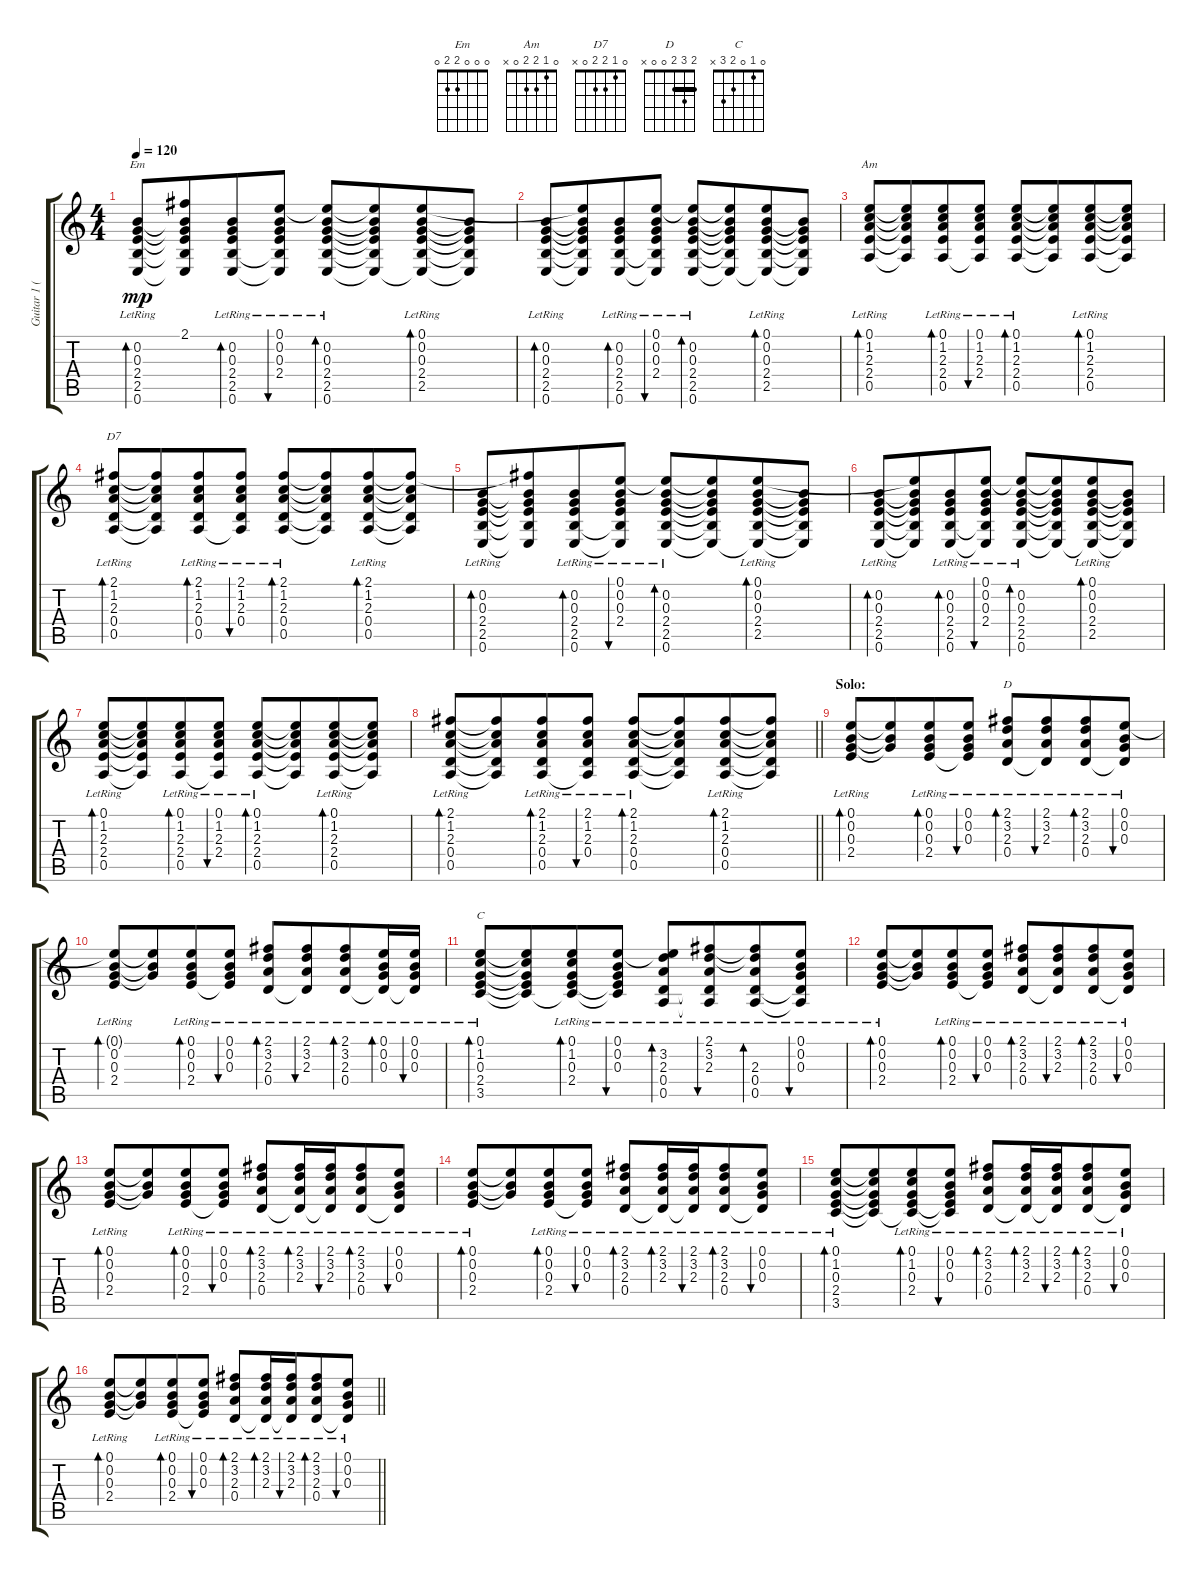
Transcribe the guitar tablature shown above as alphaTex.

\track ("Guitar 1 (Ruythm)" "Guitar 1 (") {instrument acousticguitarsteel}
\staff {score tabs}
\tuning (E4 B3 G3 D3 A2 E2) {hide}
\chord ("Em" 0 0 0 2 2 0)
\chord ("Am" 0 1 2 2 0 x)
\chord ("D7" 0 1 2 2 0 x)
\chord ("D" 2 3 2 0 0 x) {barre 2}
\chord ("C" 0 1 0 2 3 x)
\ts (4 4)
\tempo 120
\clef g2
\ks c
(0.2{lr} 0.3{lr} 2.4{lr} 2.5{lr} 0.6{lr}).8{bd 120 ch "Em" dy mp} (2.1{t} 0.2{t} 0.3{t} 2.4{t} 2.5{t} 0.6{t}).8{beam merge} (0.2{lr} 0.3{lr} 2.4{lr} 2.5{lr} 0.6{lr}).8{bd 120} (0.1{lr} 0.2{lr} 0.3{lr} 2.4{lr} 2.5{t} 0.6{t}).8{bu 120} (0.1{t} 0.2{lr} 0.3{lr} 2.4{lr} 2.5{lr} 0.6{lr}).8{bd 120} (0.1{t} 0.2{t} 0.3{t} 2.4{t} 2.5{t} 0.6{t}).8{beam merge} (0.1 0.2{lr} 0.3{lr} 2.4{lr} 2.5{lr} 0.6{t}).8{bd 120} (0.2{t} 0.3{t} 2.4{t} 2.5{t} 0.6{t}).8 |
(0.2{lr} 0.3{lr} 2.4{lr} 2.5{lr} 0.6{lr}).8{bd 120} (0.1{t} 0.2{t} 0.3{t} 2.4{t} 2.5{t} 0.6{t}).8{beam merge} (0.2{lr} 0.3{lr} 2.4{lr} 2.5{lr} 0.6{lr}).8{bd 120} (0.1{lr} 0.2{lr} 0.3{lr} 2.4{lr} 2.5{t} 0.6{t}).8{bu 120} (0.1{t} 0.2{lr} 0.3{lr} 2.4{lr} 2.5{lr} 0.6{lr}).8{bd 120} (0.1{t} 0.2{t} 0.3{t} 2.4{t} 2.5{t} 0.6{t}).8{beam merge} (0.1 0.2{lr} 0.3{lr} 2.4{lr} 2.5{lr} 0.6{t}).8{bd 120} (0.2{t} 0.3{t} 2.4{t} 2.5{t} 0.6{t}).8 |
(0.1{lr} 1.2{lr} 2.3{lr} 2.4{lr} 0.5{lr}).8{bd 120 ch "Am"} (0.1{t} 1.2{t} 2.3{t} 2.4{t} 0.5{t}).8{beam merge} (0.1{lr} 1.2{lr} 2.3{lr} 2.4{lr} 0.5{lr}).8{bd 120} (0.1{lr} 1.2{lr} 2.3{lr} 2.4{lr} 0.5{t}).8{bu 120} (0.1{lr} 1.2{lr} 2.3{lr} 2.4{lr} 0.5{lr}).8{bd 120} (0.1{t} 1.2{t} 2.3{t} 2.4{t} 0.5{t}).8{beam merge} (0.1{lr} 1.2{lr} 2.3{lr} 2.4{lr} 0.5{lr}).8{bd 120} (0.1{t} 1.2{t} 2.3{t} 2.4{t} 0.5{t}).8 |
(2.1{lr} 1.2{lr} 2.3{lr} 0.4{lr} 0.5{lr}).8{bd 120 ch "D7"} (2.1{t} 1.2{t} 2.3{t} 0.4{t} 0.5{t}).8{beam merge} (2.1{lr} 1.2{lr} 2.3{lr} 0.4{lr} 0.5{lr}).8{bd 120} (2.1{lr} 1.2{lr} 2.3{lr} 0.4{lr} 0.5{t}).8{bu 120} (2.1{lr} 1.2{lr} 2.3{lr} 0.4{lr} 0.5{lr}).8{bd 120} (2.1{t} 1.2{t} 2.3{t} 0.4{t} 0.5{t}).8{beam merge} (2.1{lr} 1.2{lr} 2.3{lr} 0.4{lr} 0.5{lr}).8{bd 120} (2.1{t} 1.2{t} 2.3{t} 0.4{t} 0.5{t}).8 |
(0.2{lr} 0.3{lr} 2.4{lr} 2.5{lr} 0.6{lr}).8{bd 120} (2.1{t} 0.2{t} 0.3{t} 2.4{t} 2.5{t} 0.6{t}).8{beam merge} (0.2{lr} 0.3{lr} 2.4{lr} 2.5{lr} 0.6{lr}).8{bd 120} (0.1{lr} 0.2{lr} 0.3{lr} 2.4{lr} 2.5{t} 0.6{t}).8{bu 120} (0.1{t} 0.2{lr} 0.3{lr} 2.4{lr} 2.5{lr} 0.6{lr}).8{bd 120} (0.1{t} 0.2{t} 0.3{t} 2.4{t} 2.5{t} 0.6{t}).8{beam merge} (0.1 0.2{lr} 0.3{lr} 2.4{lr} 2.5{lr} 0.6{t}).8{bd 120} (0.2{t} 0.3{t} 2.4{t} 2.5{t} 0.6{t}).8 |
(0.2{lr} 0.3{lr} 2.4{lr} 2.5{lr} 0.6{lr}).8{bd 120} (0.1{t} 0.2{t} 0.3{t} 2.4{t} 2.5{t} 0.6{t}).8{beam merge} (0.2{lr} 0.3{lr} 2.4{lr} 2.5{lr} 0.6{lr}).8{bd 120} (0.1{lr} 0.2{lr} 0.3{lr} 2.4{lr} 2.5{t} 0.6{t}).8{bu 120} (0.1{t} 0.2{lr} 0.3{lr} 2.4{lr} 2.5{lr} 0.6{lr}).8{bd 120} (0.1{t} 0.2{t} 0.3{t} 2.4{t} 2.5{t} 0.6{t}).8{beam merge} (0.1 0.2{lr} 0.3{lr} 2.4{lr} 2.5{lr} 0.6{t}).8{bd 120} (0.2{t} 0.3{t} 2.4{t} 2.5{t} 0.6{t}).8 |
(0.1{lr} 1.2{lr} 2.3{lr} 2.4{lr} 0.5{lr}).8{bd 120} (0.1{t} 1.2{t} 2.3{t} 2.4{t} 0.5{t}).8{beam merge} (0.1{lr} 1.2{lr} 2.3{lr} 2.4{lr} 0.5{lr}).8{bd 120} (0.1{lr} 1.2{lr} 2.3{lr} 2.4{lr} 0.5{t}).8{bu 120} (0.1{lr} 1.2{lr} 2.3{lr} 2.4{lr} 0.5{lr}).8{bd 120} (0.1{t} 1.2{t} 2.3{t} 2.4{t} 0.5{t}).8{beam merge} (0.1{lr} 1.2{lr} 2.3{lr} 2.4{lr} 0.5{lr}).8{bd 120} (0.1{t} 1.2{t} 2.3{t} 2.4{t} 0.5{t}).8 |
\barLineRight lightlight
(2.1{lr} 1.2{lr} 2.3{lr} 0.4{lr} 0.5{lr}).8{bd 120} (2.1{t} 1.2{t} 2.3{t} 0.4{t} 0.5{t}).8{beam merge} (2.1{lr} 1.2{lr} 2.3{lr} 0.4{lr} 0.5{lr}).8{bd 120} (2.1{lr} 1.2{lr} 2.3{lr} 0.4{lr} 0.5{t}).8{bu 120} (2.1{lr} 1.2{lr} 2.3{lr} 0.4{lr} 0.5{lr}).8{bd 120} (2.1{t} 1.2{t} 2.3{t} 0.4{t} 0.5{t}).8{beam merge} (2.1{lr} 1.2{lr} 2.3{lr} 0.4{lr} 0.5{lr}).8{bd 120} (2.1{t} 1.2{t} 2.3{t} 0.4{t} 0.5{t}).8 |
\section ("" "Solo:")
(0.1{lr} 0.2{lr} 0.3{lr} 2.4{lr}).8{bd 120} (0.1{t} 0.2{t} 0.3{t}).8{beam merge} (0.1{lr} 0.2{lr} 0.3{lr} 2.4{lr}).8{bd 120} (0.1{lr} 0.2{lr} 0.3{lr} 2.4{t}).8{bu 120} (2.1{lr} 3.2{lr} 2.3{lr} 0.4{lr}).8{bd 120 ch "D"} (2.1{lr} 3.2{lr} 2.3{lr} 0.4{t}).8{bu 120 beam merge} (2.1{lr} 3.2{lr} 2.3{lr} 0.4{lr}).8{bd 120} (0.1{lr} 0.2{lr} 0.3{lr} 0.4{t}).8{bu 120} |
(0.1{t} 0.2{lr} 0.3{lr} 2.4{lr}).8{bd 120} (0.1{t} 0.2{t} 0.3{t}).8{beam merge} (0.1{lr} 0.2{lr} 0.3{lr} 2.4{lr}).8{bd 120} (0.1{lr} 0.2{lr} 0.3{lr} 2.4{t}).8{bu 120} (2.1{lr} 3.2{lr} 2.3{lr} 0.4{lr}).8{bd 120} (2.1{lr} 3.2{lr} 2.3{lr} 0.4{t}).8{bu 120 beam merge} (2.1{lr} 3.2{lr} 2.3{lr} 0.4{lr}).8{bd 120} (0.1{lr} 0.2{lr} 0.3{lr} 0.4{t}).16{bd 120} (0.1{lr} 0.2{lr} 0.3{lr} 0.4{t}).16{bu 120} |
(0.1{lr} 1.2{lr} 0.3{lr} 2.4{lr} 3.5{lr}).8{bd 120 ch "C"} (0.1{t} 1.2{t} 0.3{t} 2.4{t} 3.5{t}).8{beam merge} (0.1{lr} 1.2{lr} 0.3{lr} 2.4{lr} 3.5{t}).8{bd 120} (0.1{lr} 0.2{lr} 0.3{lr} 2.4{t} 3.5{t}).8{bu 120} (0.1{t} 3.2{lr} 2.3{lr} 0.4{lr} 0.5{lr}).8{bd 120} (2.1{lr} 3.2{lr} 2.3{lr} 0.4{t} 0.5{t}).8{bu 120 beam merge} (2.1{t} 3.2{t} 2.3{lr} 0.4{lr} 0.5{lr}).8{bd 120} (0.1{lr} 0.2{lr} 0.3{lr} 0.4{t} 0.5{t}).8{bu 120} |
(0.1{lr} 0.2{lr} 0.3{lr} 2.4{lr}).8{bd 120} (0.1{t} 0.2{t} 0.3{t}).8{beam merge} (0.1{lr} 0.2{lr} 0.3{lr} 2.4{lr}).8{bd 120} (0.1{lr} 0.2{lr} 0.3{lr} 2.4{t}).8{bu 120} (2.1{lr} 3.2{lr} 2.3{lr} 0.4{lr}).8{bd 120} (2.1{lr} 3.2{lr} 2.3{lr} 0.4{t}).8{bu 120 beam merge} (2.1{lr} 3.2{lr} 2.3{lr} 0.4{lr}).8{bd 120} (0.1{lr} 0.2{lr} 0.3{lr} 0.4{t}).8{bu 120} |
(0.1{lr} 0.2{lr} 0.3{lr} 2.4{lr}).8{bd 120} (0.1{t} 0.2{t} 0.3{t}).8{beam merge} (0.1{lr} 0.2{lr} 0.3{lr} 2.4{lr}).8{bd 120} (0.1{lr} 0.2{lr} 0.3{lr} 2.4{t}).8{bu 120} (2.1{lr} 3.2{lr} 2.3{lr} 0.4{lr}).8{bd 120} (2.1{lr} 3.2{lr} 2.3{lr} 0.4{t}).16{bd 120} (2.1{lr} 3.2{lr} 2.3{lr} 0.4{t}).16{bu 120 beam merge} (2.1{lr} 3.2{lr} 2.3{lr} 0.4{lr}).8{bd 120} (0.1{lr} 0.2{lr} 0.3{lr} 0.4{t}).8{bu 120} |
(0.1{lr} 0.2{lr} 0.3{lr} 2.4{lr}).8{bd 120} (0.1{t} 0.2{t} 0.3{t}).8{beam merge} (0.1{lr} 0.2{lr} 0.3{lr} 2.4{lr}).8{bd 120} (0.1{lr} 0.2{lr} 0.3{lr} 2.4{t}).8{bu 120} (2.1{lr} 3.2{lr} 2.3{lr} 0.4{lr}).8{bd 120} (2.1{lr} 3.2{lr} 2.3{lr} 0.4{t}).16{bd 120} (2.1{lr} 3.2{lr} 2.3{lr} 0.4{t}).16{bu 120 beam merge} (2.1{lr} 3.2{lr} 2.3{lr} 0.4{lr}).8{bd 120} (0.1{lr} 0.2{lr} 0.3{lr} 0.4{t}).8{bu 120} |
(0.1{lr} 1.2{lr} 0.3{lr} 2.4{lr} 3.5{lr}).8{bd 120} (0.1{t} 1.2{t} 0.3{t} 2.4{t} 3.5{t}).8{beam merge} (0.1{lr} 1.2{lr} 0.3{lr} 2.4{lr} 3.5{t}).8{bd 120} (0.1{lr} 0.2{lr} 0.3{lr} 2.4{t} 3.5{t}).8{bu 120} (2.1{lr} 3.2{lr} 2.3{lr} 0.4{lr}).8{bd 120} (2.1{lr} 3.2{lr} 2.3{lr} 0.4{t}).16{bd 120} (2.1{lr} 3.2{lr} 2.3{lr} 0.4{t}).16{bu 120 beam merge} (2.1{lr} 3.2{lr} 2.3{lr} 0.4{lr}).8{bd 120} (0.1{lr} 0.2{lr} 0.3{lr} 0.4{t}).8{bu 120} |
\barLineRight lightlight
(0.1{lr} 0.2{lr} 0.3{lr} 2.4{lr}).8{bd 120} (0.1{t} 0.2{t} 0.3{t}).8{beam merge} (0.1{lr} 0.2{lr} 0.3{lr} 2.4{lr}).8{bd 120} (0.1{lr} 0.2{lr} 0.3{lr} 2.4{t}).8{bu 120} (2.1{lr} 3.2{lr} 2.3{lr} 0.4{lr}).8{bd 120} (2.1{lr} 3.2{lr} 2.3{lr} 0.4{t}).16{bd 120} (2.1{lr} 3.2{lr} 2.3{lr} 0.4{t}).16{bu 120 beam merge} (2.1{lr} 3.2{lr} 2.3{lr} 0.4{lr}).8{bd 120} (0.1{lr} 0.2{lr} 0.3{lr} 0.4{t}).8{bu 120}
